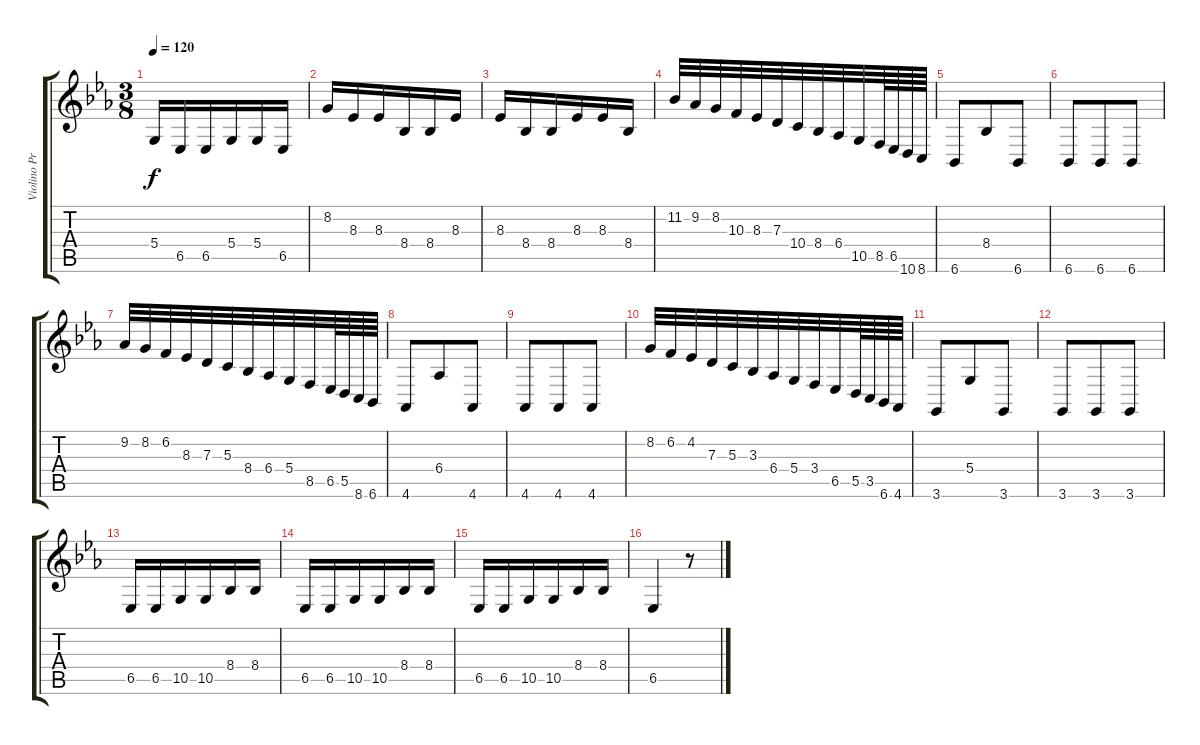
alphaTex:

\track ("Violino Principale" "Violino Pr") {instrument violin}
\staff {score tabs}
\tuning (E4 B3 G3 D3 A2 E2) {hide}
\ts (3 8)
\tempo 120
\clef g2
\ks eb
5.4.16{dy f} 6.5.16 6.5.16 5.4.16 5.4.16 6.5.16 |
8.2.16 8.3.16 8.3.16 8.4.16 8.4.16 8.3.16 |
8.3.16 8.4.16 8.4.16 8.3.16 8.3.16 8.4.16 |
11.2.32 9.2.32 8.2.32 10.3.32 8.3.32 7.3.32 10.4.32 8.4.32 6.4.32 10.5.32 8.5.64 6.5.64 10.6.64 8.6.64 |
6.6.8 8.4.8 6.6.8 |
6.6.8 6.6.8 6.6.8 |
9.2.32 8.2.32 6.2.32 8.3.32 7.3.32 5.3.32 8.4.32 6.4.32 5.4.32 8.5.32 6.5.64 5.5.64 8.6.64 6.6.64 |
4.6.8 6.4.8 4.6.8 |
4.6.8 4.6.8 4.6.8 |
8.2.32 6.2.32 4.2.32 7.3.32 5.3.32 3.3.32 6.4.32 5.4.32 3.4.32 6.5.32 5.5.64 3.5.64 6.6.64 4.6.64 |
3.6.8 5.4.8 3.6.8 |
3.6.8 3.6.8 3.6.8 |
6.5.16 6.5.16 10.5.16 10.5.16 8.4.16 8.4.16 |
6.5.16 6.5.16 10.5.16 10.5.16 8.4.16 8.4.16 |
6.5.16 6.5.16 10.5.16 10.5.16 8.4.16 8.4.16 |
6.5.4 r.8
